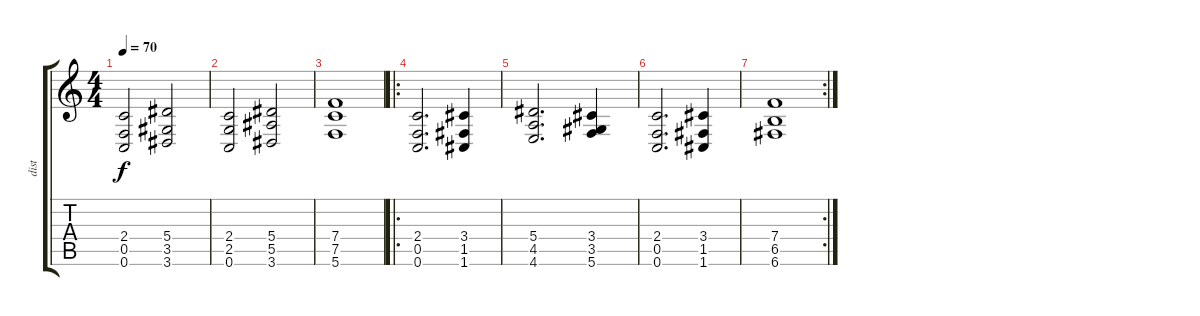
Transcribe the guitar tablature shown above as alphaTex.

\track ("dist" "dist") {instrument distortionguitar}
\staff {score tabs}
\tuning (C4 G3 Eb3 Bb2 F2 C2) {hide}
\ts (4 4)
\tempo 70
\clef g2
\ks c
(2.4 0.5 0.6).2{dy f} (5.4 3.5 3.6).2 |
(2.4 2.5 0.6).2 (5.4 5.5 3.6).2 |
(7.4 7.5 5.6).1 |
\ro
(2.4 0.5 0.6).2{d} (3.4 1.5 1.6).4 |
(5.4 4.5 4.6).2{d} (3.4 3.5 5.6).4 |
(2.4 0.5 0.6).2{d} (3.4 1.5 1.6).4 |
\rc 2
(7.4 6.5 6.6).1
